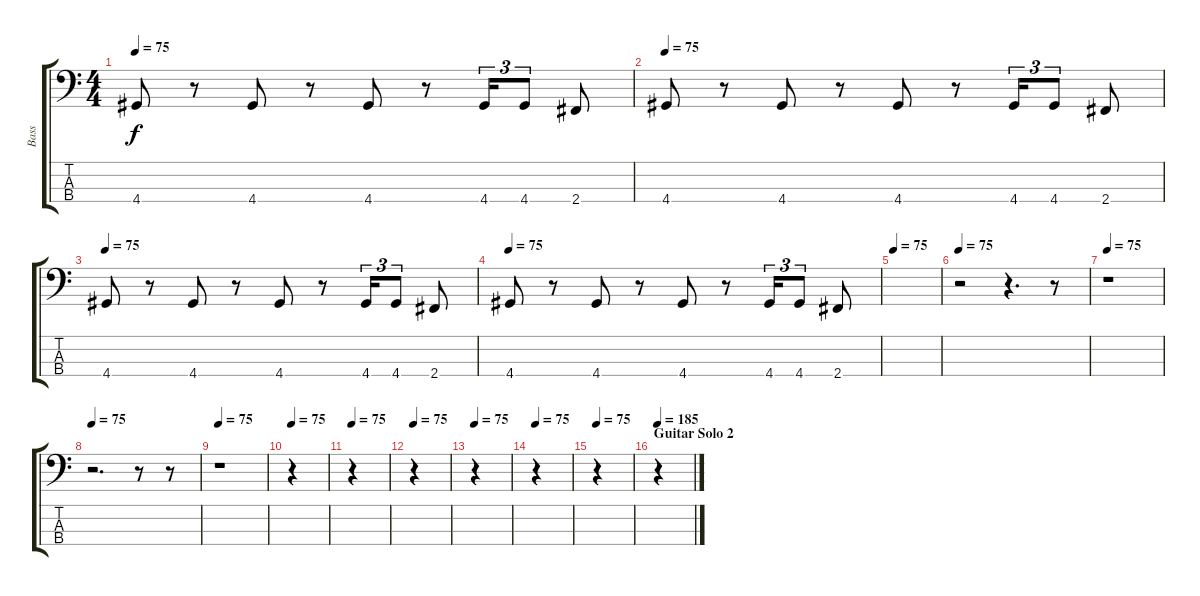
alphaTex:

\track ("Bass" "Bass") {instrument electricbassfinger}
\staff {score tabs}
\tuning (G2 D2 A1 E1) {hide}
\ts (4 4)
\tempo 75
\clef f4
\ks c
4.4.8{dy f} r.8 4.4.8 r.8 4.4.8 r.8 4.4.16{tu (3 2)} 4.4.8{tu (3 2)} 2.4.8 |
\tempo 75
4.4.8 r.8 4.4.8 r.8 4.4.8 r.8 4.4.16{tu (3 2)} 4.4.8{tu (3 2)} 2.4.8 |
\tempo 75
4.4.8 r.8 4.4.8 r.8 4.4.8 r.8 4.4.16{tu (3 2)} 4.4.8{tu (3 2)} 2.4.8 |
\tempo 75
4.4.8 r.8 4.4.8 r.8 4.4.8 r.8 4.4.16{tu (3 2)} 4.4.8{tu (3 2)} 2.4.8 |
\tempo 75
|
\tempo 75
r.2 r.4{d} r.8 |
\tempo 75
r.1 |
\tempo 75
r.2{d} r.8 r.8 |
\tempo 75
r.1 |
\tempo 75
r.4 |
\tempo 75
r.4 |
\tempo 75
r.4 |
\tempo 75
r.4 |
\tempo 75
r.4 |
\tempo 75
r.4 |
\section ("" "Guitar Solo 2")
\tempo 185
r.4
